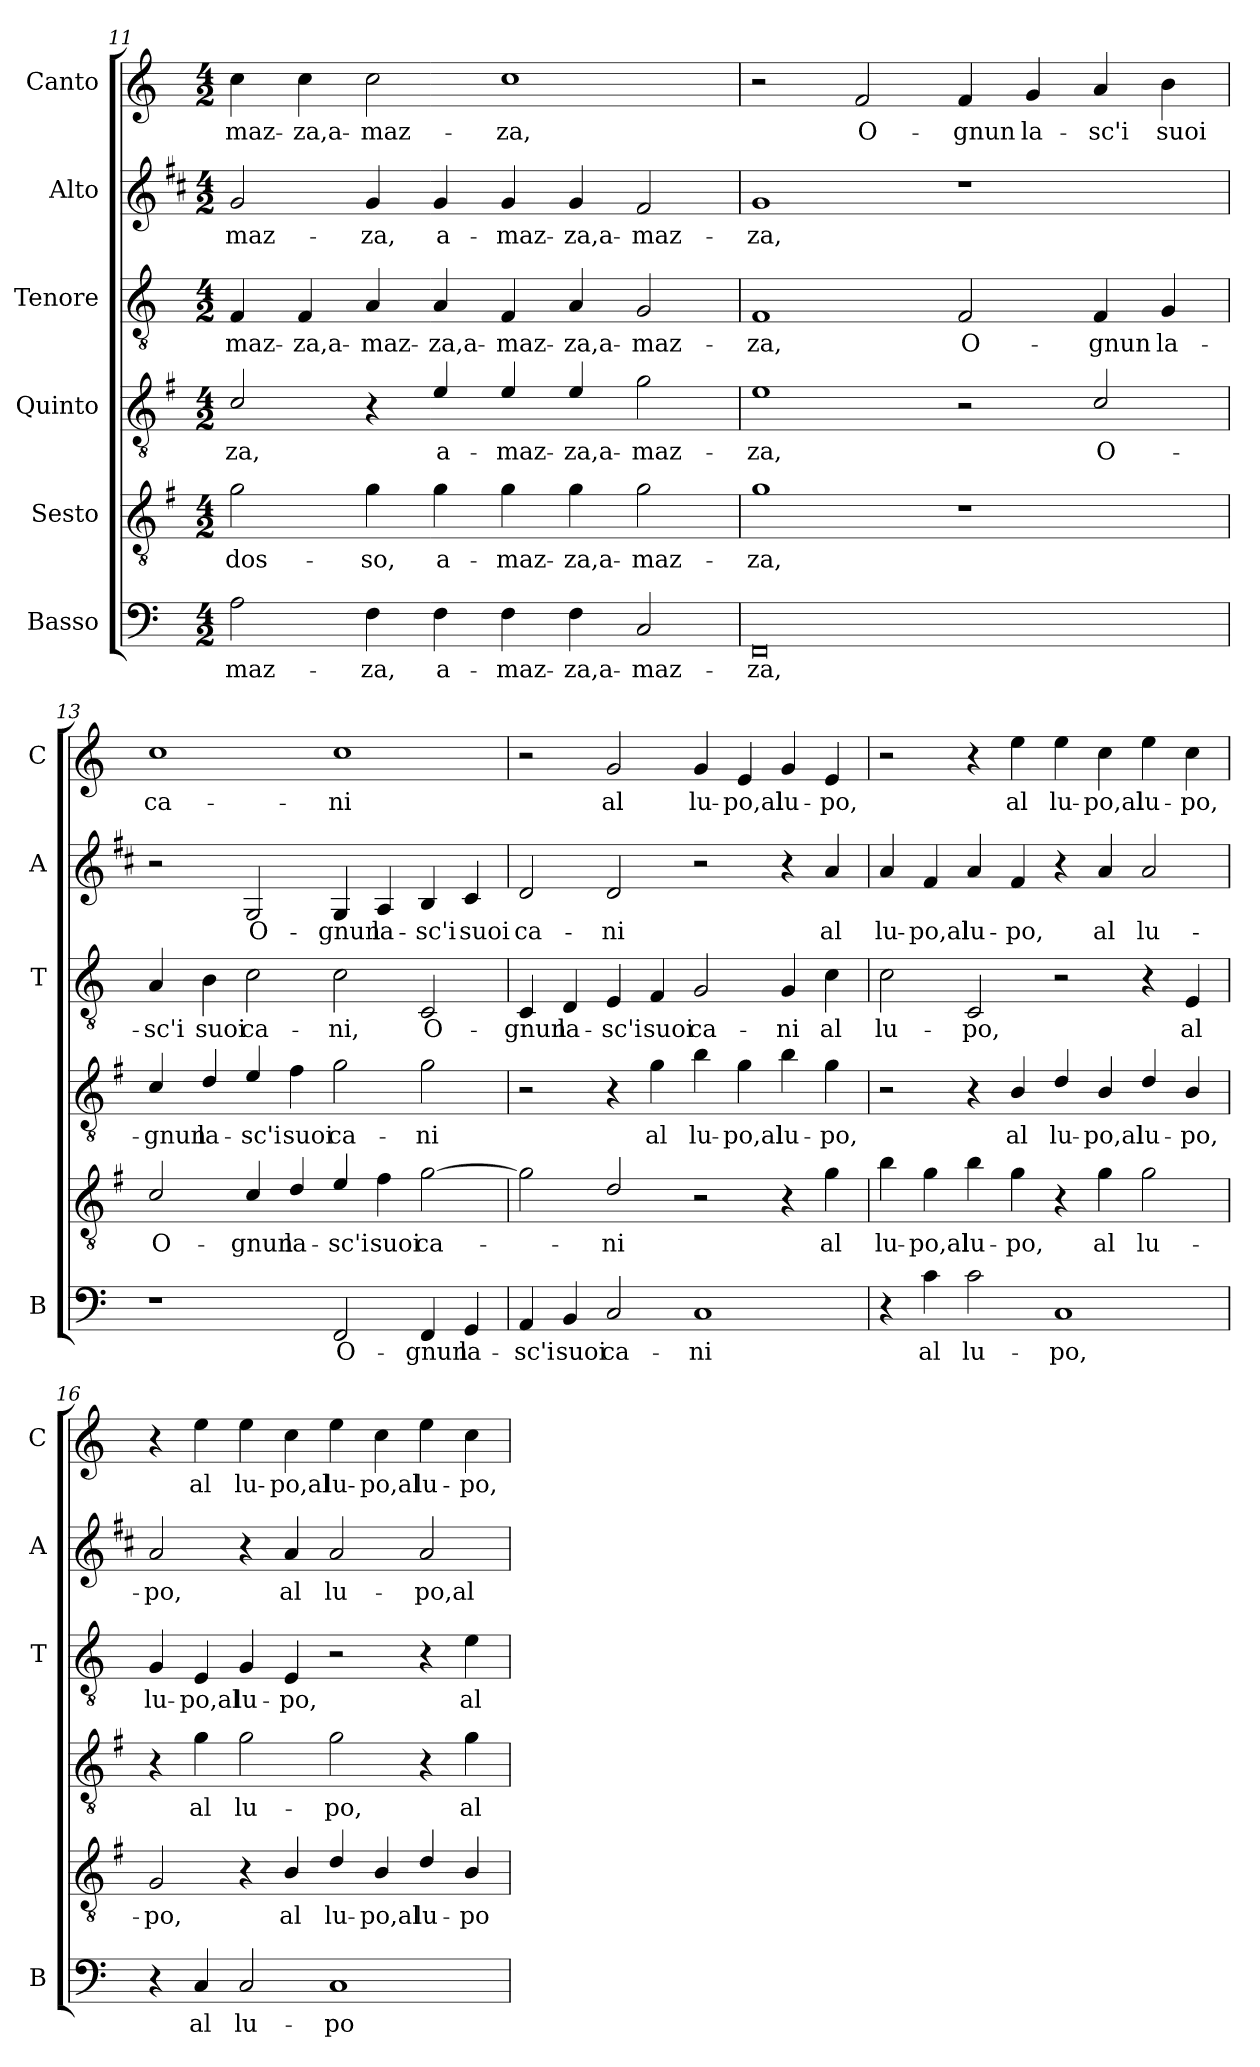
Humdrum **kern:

**kern	**text	**kern	**text	**kern	**text	**kern	**text	**kern	**text	**kern	**text
*part6	*part6	*part5	*part5	*part4	*part4	*part3	*part3	*part2	*part2	*part1	*part1
*staff6	*staff6	*staff5	*staff5	*staff4	*staff4	*staff3	*staff3	*staff2	*staff2	*staff1	*staff1
*I"Basso	*	*I"Sesto	*	*I"Quinto	*	*I"Tenore	*	*I"Alto	*	*I"Canto	*
*I'B	*	*	*	*	*	*I'T	*	*I'A	*	*I'C	*
*clefF4	*	*clefGv2	*	*clefGv2	*	*clefGv2	*	*clefG2	*	*clefG2	*
*	*	*ITrd4c7	*	*ITrd4c7	*	*	*	*ITrd1c2	*	*	*
*k[]	*	*k[]	*	*k[]	*	*k[]	*	*k[]	*	*k[]	*
*C:	*	*C:	*	*C:	*	*C:	*	*C:	*	*C:	*
*M4/2	*	*M4/2	*	*M4/2	*	*M4/2	*	*M4/2	*	*M4/2	*
=11	=11	=11	=11	=11	=11	=11	=11	=11	=11	=11	=11
!	!LO:LY:b	!	!LO:LY:b	!	!LO:LY:b	!	!LO:LY:b	!	!LO:LY:b	!	!LO:LY:b
2A\	-maz-	2c\	-dos-	2F/	-za,	4F/	-maz-	2f/	-maz-	4cc\	-maz-
!	!	!	!	!	!	!	!LO:LY:b	!	!	!	!LO:LY:b
.	.	.	.	.	.	4F/	-za,a-	.	.	4cc\	-za,a-
!	!LO:LY:b	!	!LO:LY:b	!	!	!	!LO:LY:b	!	!LO:LY:b	!	!LO:LY:b
4F\	-za,	4c\	-so,	4r	.	4A/	-maz-	4f/	-za,	2cc\	-maz-
!	!LO:LY:b	!	!LO:LY:b	!	!LO:LY:b	!	!LO:LY:b	!	!LO:LY:b	!	!
4F\	a-	4c\	a-	4A/	a-	4A/	-za,a-	4f/	a-	.	.
!	!LO:LY:b	!	!LO:LY:b	!	!LO:LY:b	!	!LO:LY:b	!	!LO:LY:b	!	!LO:LY:b
4F\	-maz-	4c\	-maz-	4A/	-maz-	4F/	-maz-	4f/	-maz-	1cc	-za,
!	!LO:LY:b	!	!LO:LY:b	!	!LO:LY:b	!	!LO:LY:b	!	!LO:LY:b	!	!
4F\	-za,a-	4c\	-za,a-	4A/	-za,a-	4A/	-za,a-	4f/	-za,a-	.	.
!	!LO:LY:b	!	!LO:LY:b	!	!LO:LY:b	!	!LO:LY:b	!	!LO:LY:b	!	!
2C/	-maz-	2c\	-maz-	2c\	-maz-	2G/	-maz-	2e/	-maz-	.	.
=12	=12	=12	=12	=12	=12	=12	=12	=12	=12	=12	=12
!	!LO:LY:b	!	!LO:LY:b	!	!LO:LY:b	!	!LO:LY:b	!	!LO:LY:b	!	!
0FF	-za,	1c	-za,	1A	-za,	1F	-za,	1f	-za,	2r	.
!	!	!	!	!	!	!	!	!	!	!	!LO:LY:b
.	.	.	.	.	.	.	.	.	.	2f/	O-
!	!	!	!	!	!	!	!LO:LY:b	!	!	!	!LO:LY:b
.	.	1r	.	2r	.	2F/	O-	1r	.	4f/	-gnun
!	!	!	!	!	!	!	!	!	!	!	!LO:LY:b
.	.	.	.	.	.	.	.	.	.	4g/	la-
!	!	!	!	!	!LO:LY:b	!	!LO:LY:b	!	!	!	!LO:LY:b
.	.	.	.	2F/	O-	4F/	-gnun	.	.	4a/	-sc'i
!	!	!	!	!	!	!	!LO:LY:b	!	!	!	!LO:LY:b
.	.	.	.	.	.	4G/	la-	.	.	4b\	suoi
!!LO:LB:g=z
=13	=13	=13	=13	=13	=13	=13	=13	=13	=13	=13	=13
!	!	!	!LO:LY:b	!	!LO:LY:b	!	!LO:LY:b	!	!	!	!LO:LY:b
1r	.	2F/	O-	4F/	-gnun	4A/	-sc'i	2r	.	1cc	ca-
!	!	!	!	!	!LO:LY:b	!	!LO:LY:b	!	!	!	!
.	.	.	.	4G/	la-	4B\	suoi	.	.	.	.
!	!	!	!LO:LY:b	!	!LO:LY:b	!	!LO:LY:b	!	!LO:LY:b	!	!
.	.	4F/	-gnun	4A/	-sc'i	2c\	ca-	2F/	O-	.	.
!	!	!	!LO:LY:b	!	!LO:LY:b	!	!	!	!	!	!
.	.	4G/	la-	4B\	suoi	.	.	.	.	.	.
!	!LO:LY:b	!	!LO:LY:b	!	!LO:LY:b	!	!LO:LY:b	!	!LO:LY:b	!	!LO:LY:b
2FF/	O-	4A/	-sc'i	2c\	ca-	2c\	-ni,	4F/	-gnun	1cc	-ni
!	!	!	!LO:LY:b	!	!	!	!	!	!LO:LY:b	!	!
.	.	4B\	suoi	.	.	.	.	4G/	la-	.	.
!	!LO:LY:b	!	!LO:LY:b	!	!LO:LY:b	!	!LO:LY:b	!	!LO:LY:b	!	!
4FF/	-gnun	[2c\	ca-	2c\	-ni	2C/	O-	4A/	-sc'i	.	.
!	!LO:LY:b	!	!	!	!	!	!	!	!LO:LY:b	!	!
4GG/	la-	.	.	.	.	.	.	4B/	suoi	.	.
=14	=14	=14	=14	=14	=14	=14	=14	=14	=14	=14	=14
!	!LO:LY:b	!	!	!	!	!	!LO:LY:b	!	!LO:LY:b	!	!
4AA/	-sc'i	2c\]	.	2r	.	4C/	-gnun	2c/	ca-	2r	.
!	!LO:LY:b	!	!	!	!	!	!LO:LY:b	!	!	!	!
4BB/	suoi	.	.	.	.	4D/	la-	.	.	.	.
!	!LO:LY:b	!	!LO:LY:b	!	!	!	!LO:LY:b	!	!LO:LY:b	!	!LO:LY:b
2C/	ca-	2G/	-ni	4r	.	4E/	-sc'i	2c/	-ni	2g/	al
!	!	!	!	!	!LO:LY:b	!	!LO:LY:b	!	!	!	!
.	.	.	.	4c\	al	4F/	suoi	.	.	.	.
!	!LO:LY:b	!	!	!	!LO:LY:b	!	!LO:LY:b	!	!	!	!LO:LY:b
1C	-ni	2r	.	4e\	lu-	2G/	ca-	2r	.	4g/	lu-
!	!	!	!	!	!LO:LY:b	!	!	!	!	!	!LO:LY:b
.	.	.	.	4c\	-po,al	.	.	.	.	4e/	-po,al
!	!	!	!	!	!LO:LY:b	!	!LO:LY:b	!	!	!	!LO:LY:b
.	.	4r	.	4e\	lu-	4G/	-ni	4r	.	4g/	lu-
!	!	!	!LO:LY:b	!	!LO:LY:b	!	!LO:LY:b	!	!LO:LY:b	!	!LO:LY:b
.	.	4c\	al	4c\	-po,	4c\	al	4g/	al	4e/	-po,
=15	=15	=15	=15	=15	=15	=15	=15	=15	=15	=15	=15
!	!	!	!LO:LY:b	!	!	!	!LO:LY:b	!	!LO:LY:b	!	!
4r	.	4e\	lu-	2r	.	2c\	lu-	4g/	lu-	2r	.
!	!LO:LY:b	!	!LO:LY:b	!	!	!	!	!	!LO:LY:b	!	!
4c\	al	4c\	-po,al	.	.	.	.	4e/	-po,al	.	.
!	!LO:LY:b	!	!LO:LY:b	!	!	!	!LO:LY:b	!	!LO:LY:b	!	!
2c\	lu-	4e\	lu-	4r	.	2C/	-po,	4g/	lu-	4r	.
!	!	!	!LO:LY:b	!	!LO:LY:b	!	!	!	!LO:LY:b	!	!LO:LY:b
.	.	4c\	-po,	4E/	al	.	.	4e/	-po,	4ee\	al
!	!LO:LY:b	!	!	!	!LO:LY:b	!	!	!	!	!	!LO:LY:b
1C	-po,	4r	.	4G/	lu-	2r	.	4r	.	4ee\	lu-
!	!	!	!LO:LY:b	!	!LO:LY:b	!	!	!	!LO:LY:b	!	!LO:LY:b
.	.	4c\	al	4E/	-po,al	.	.	4g/	al	4cc\	-po,al
!	!	!	!LO:LY:b	!	!LO:LY:b	!	!	!	!LO:LY:b	!	!LO:LY:b
.	.	2c\	lu-	4G/	lu-	4r	.	2g/	lu-	4ee\	lu-
!	!	!	!	!	!LO:LY:b	!	!LO:LY:b	!	!	!	!LO:LY:b
.	.	.	.	4E/	-po,	4E/	al	.	.	4cc\	-po,
!!LO:PB:g=z
=16	=16	=16	=16	=16	=16	=16	=16	=16	=16	=16	=16
!	!	!	!LO:LY:b	!	!	!	!LO:LY:b	!	!LO:LY:b	!	!
4r	.	2C/	-po,	4r	.	4G/	lu-	2g/	-po,	4r	.
!	!LO:LY:b	!	!	!	!LO:LY:b	!	!LO:LY:b	!	!	!	!LO:LY:b
4C/	al	.	.	4c\	al	4E/	-po,al	.	.	4ee\	al
!	!LO:LY:b	!	!	!	!LO:LY:b	!	!LO:LY:b	!	!	!	!LO:LY:b
2C/	lu-	4r	.	2c\	lu-	4G/	lu-	4r	.	4ee\	lu-
!	!	!	!LO:LY:b	!	!	!	!LO:LY:b	!	!LO:LY:b	!	!LO:LY:b
.	.	4E/	al	.	.	4E/	-po,	4g/	al	4cc\	-po,al
!	!LO:LY:b	!	!LO:LY:b	!	!LO:LY:b	!	!	!	!LO:LY:b	!	!LO:LY:b
1C	-po	4G/	lu-	2c\	-po,	2r	.	2g/	lu-	4ee\	lu-
!	!	!	!LO:LY:b	!	!	!	!	!	!	!	!LO:LY:b
.	.	4E/	-po,al	.	.	.	.	.	.	4cc\	-po,al
!	!	!	!LO:LY:b	!	!	!	!	!	!LO:LY:b	!	!LO:LY:b
.	.	4G/	lu-	4r	.	4r	.	2g/	-po,al	4ee\	lu-
!	!	!	!LO:LY:b	!	!LO:LY:b	!	!LO:LY:b	!	!	!	!LO:LY:b
.	.	4E/	-po	4c\	al	4e\	al	.	.	4cc\	-po,
=	=	=	=	=	=	=	=	=	=	=	=
*-	*-	*-	*-	*-	*-	*-	*-	*-	*-	*-	*-
